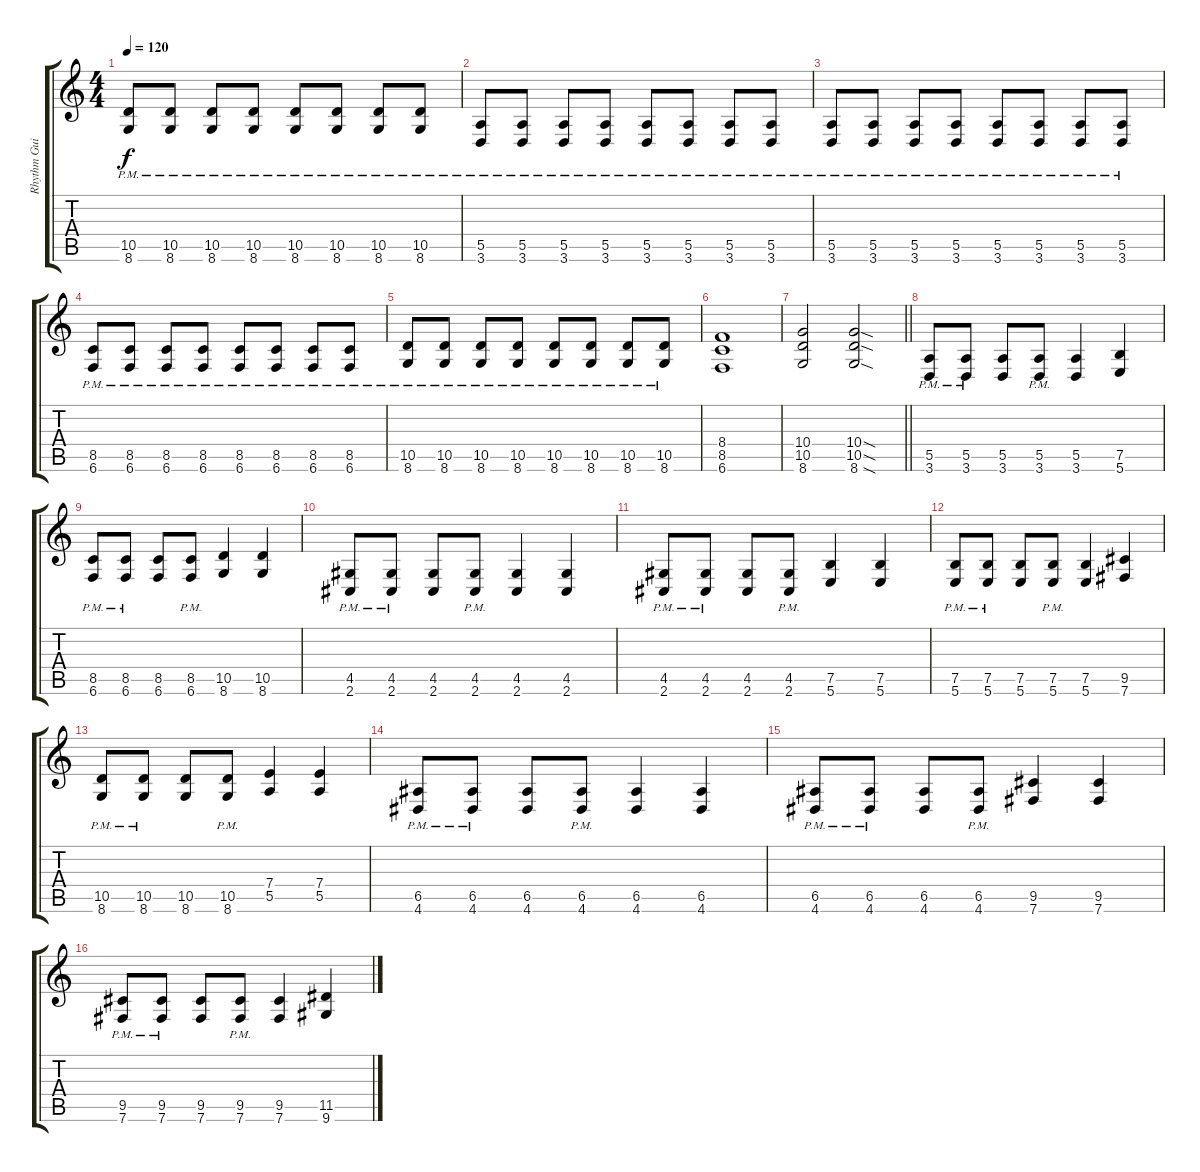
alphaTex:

\track ("Rhythm Guitar 2" "Rhythm Gui") {instrument distortionguitar}
\staff {score tabs}
\tuning (B3 Gb3 D3 A2 E2 B1) {hide}
\ts (4 4)
\tempo 120
\clef g2
\ks c
(10.5{pm} 8.6{pm}).8{dy f} (10.5{pm} 8.6{pm}).8 (10.5{pm} 8.6{pm}).8 (10.5{pm} 8.6{pm}).8 (10.5{pm} 8.6{pm}).8 (10.5{pm} 8.6{pm}).8 (10.5{pm} 8.6{pm}).8 (10.5{pm} 8.6{pm}).8 |
(5.5{pm} 3.6{pm}).8 (5.5{pm} 3.6{pm}).8 (5.5{pm} 3.6{pm}).8 (5.5{pm} 3.6{pm}).8 (5.5{pm} 3.6{pm}).8 (5.5{pm} 3.6{pm}).8 (5.5{pm} 3.6{pm}).8 (5.5{pm} 3.6{pm}).8 |
(5.5{pm} 3.6{pm}).8 (5.5{pm} 3.6{pm}).8 (5.5{pm} 3.6{pm}).8 (5.5{pm} 3.6{pm}).8 (5.5{pm} 3.6{pm}).8 (5.5{pm} 3.6{pm}).8 (5.5{pm} 3.6{pm}).8 (5.5{pm} 3.6{pm}).8 |
(8.5{pm} 6.6{pm}).8 (8.5{pm} 6.6{pm}).8 (8.5{pm} 6.6{pm}).8 (8.5{pm} 6.6{pm}).8 (8.5{pm} 6.6{pm}).8 (8.5{pm} 6.6{pm}).8 (8.5{pm} 6.6{pm}).8 (8.5{pm} 6.6{pm}).8 |
(10.5{pm} 8.6{pm}).8 (10.5{pm} 8.6{pm}).8 (10.5{pm} 8.6{pm}).8 (10.5{pm} 8.6{pm}).8 (10.5{pm} 8.6{pm}).8 (10.5{pm} 8.6{pm}).8 (10.5{pm} 8.6{pm}).8 (10.5{pm} 8.6{pm}).8 |
(8.4 8.5 6.6).1 |
\barLineRight lightlight
(10.4 10.5 8.6).2 (10.4{sod} 10.5{sod} 8.6{sod}).2 |
(5.5{pm} 3.6{pm}).8 (5.5{pm} 3.6{pm}).8 (5.5 3.6).8 (5.5{pm} 3.6{pm}).8 (5.5 3.6).4 (7.5 5.6).4 |
(8.5{pm} 6.6{pm}).8 (8.5{pm} 6.6{pm}).8 (8.5 6.6).8 (8.5{pm} 6.6{pm}).8 (10.5 8.6).4 (10.5 8.6).4 |
(4.5{pm} 2.6{pm}).8 (4.5{pm} 2.6{pm}).8 (4.5 2.6).8 (4.5{pm} 2.6{pm}).8 (4.5 2.6).4 (4.5 2.6).4 |
(4.5{pm} 2.6{pm}).8 (4.5{pm} 2.6{pm}).8 (4.5 2.6).8 (4.5{pm} 2.6{pm}).8 (7.5 5.6).4 (7.5 5.6).4 |
(7.5{pm} 5.6{pm}).8 (7.5{pm} 5.6{pm}).8 (7.5 5.6).8 (7.5{pm} 5.6{pm}).8 (7.5 5.6).4 (9.5 7.6).4 |
(10.5{pm} 8.6{pm}).8 (10.5{pm} 8.6{pm}).8 (10.5 8.6).8 (10.5{pm} 8.6{pm}).8 (7.4 5.5).4 (7.4 5.5).4 |
(6.5{pm} 4.6{pm}).8 (6.5{pm} 4.6{pm}).8 (6.5 4.6).8 (6.5{pm} 4.6{pm}).8 (6.5 4.6).4 (6.5 4.6).4 |
(6.5{pm} 4.6{pm}).8 (6.5{pm} 4.6{pm}).8 (6.5 4.6).8 (6.5{pm} 4.6{pm}).8 (9.5 7.6).4 (9.5 7.6).4 |
(9.5{pm} 7.6{pm}).8 (9.5{pm} 7.6{pm}).8 (9.5 7.6).8 (9.5{pm} 7.6{pm}).8 (9.5 7.6).4 (11.5 9.6).4
